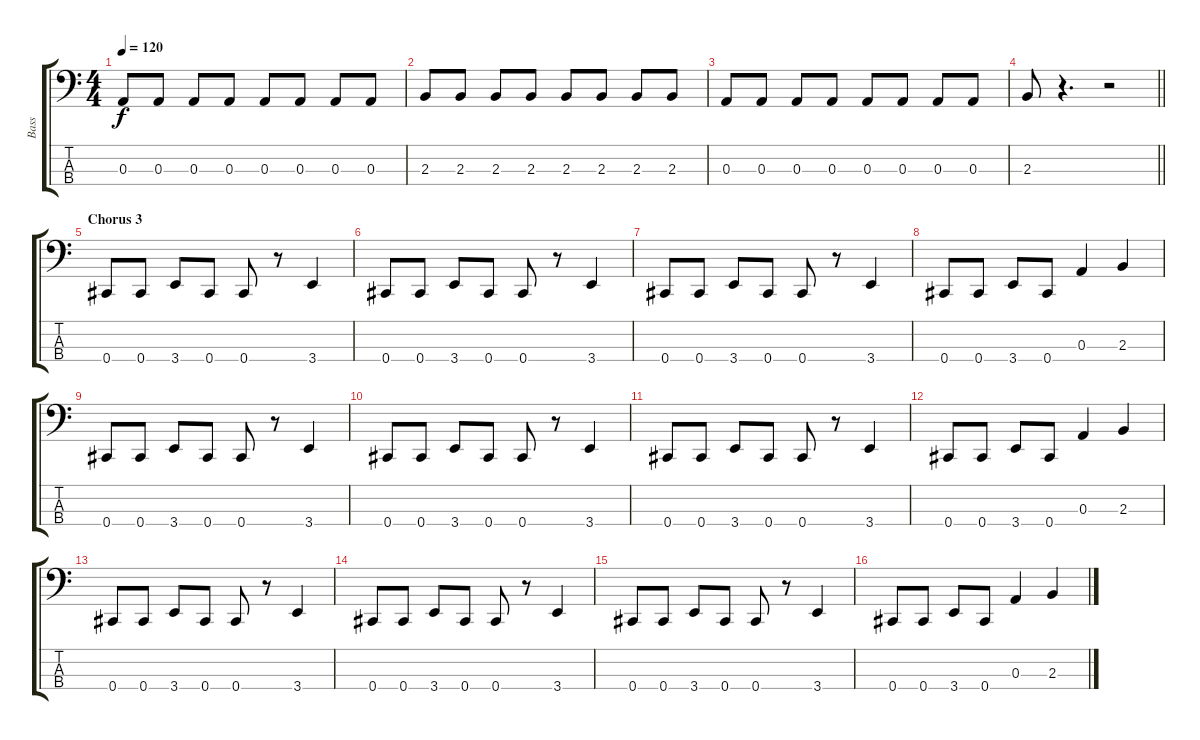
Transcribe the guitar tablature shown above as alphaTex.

\track ("Bass" "Bass") {instrument electricbasspick}
\staff {score tabs}
\tuning (G2 D2 A1 Db1) {hide}
\ts (4 4)
\tempo 120
\clef f4
\ks c
0.3.8{dy f} 0.3.8 0.3.8 0.3.8 0.3.8 0.3.8 0.3.8 0.3.8 |
2.3.8 2.3.8 2.3.8 2.3.8 2.3.8 2.3.8 2.3.8 2.3.8 |
0.3.8 0.3.8 0.3.8 0.3.8 0.3.8 0.3.8 0.3.8 0.3.8 |
\barLineRight lightlight
2.3.8 r.4{d} r.2 |
\section ("" "Chorus 3")
0.4.8 0.4.8 3.4.8 0.4.8 0.4.8 r.8 3.4.4 |
0.4.8 0.4.8 3.4.8 0.4.8 0.4.8 r.8 3.4.4 |
0.4.8 0.4.8 3.4.8 0.4.8 0.4.8 r.8 3.4.4 |
0.4.8 0.4.8 3.4.8 0.4.8 0.3.4 2.3.4 |
0.4.8 0.4.8 3.4.8 0.4.8 0.4.8 r.8 3.4.4 |
0.4.8 0.4.8 3.4.8 0.4.8 0.4.8 r.8 3.4.4 |
0.4.8 0.4.8 3.4.8 0.4.8 0.4.8 r.8 3.4.4 |
0.4.8 0.4.8 3.4.8 0.4.8 0.3.4 2.3.4 |
0.4.8 0.4.8 3.4.8 0.4.8 0.4.8 r.8 3.4.4 |
0.4.8 0.4.8 3.4.8 0.4.8 0.4.8 r.8 3.4.4 |
0.4.8 0.4.8 3.4.8 0.4.8 0.4.8 r.8 3.4.4 |
0.4.8 0.4.8 3.4.8 0.4.8 0.3.4 2.3.4
